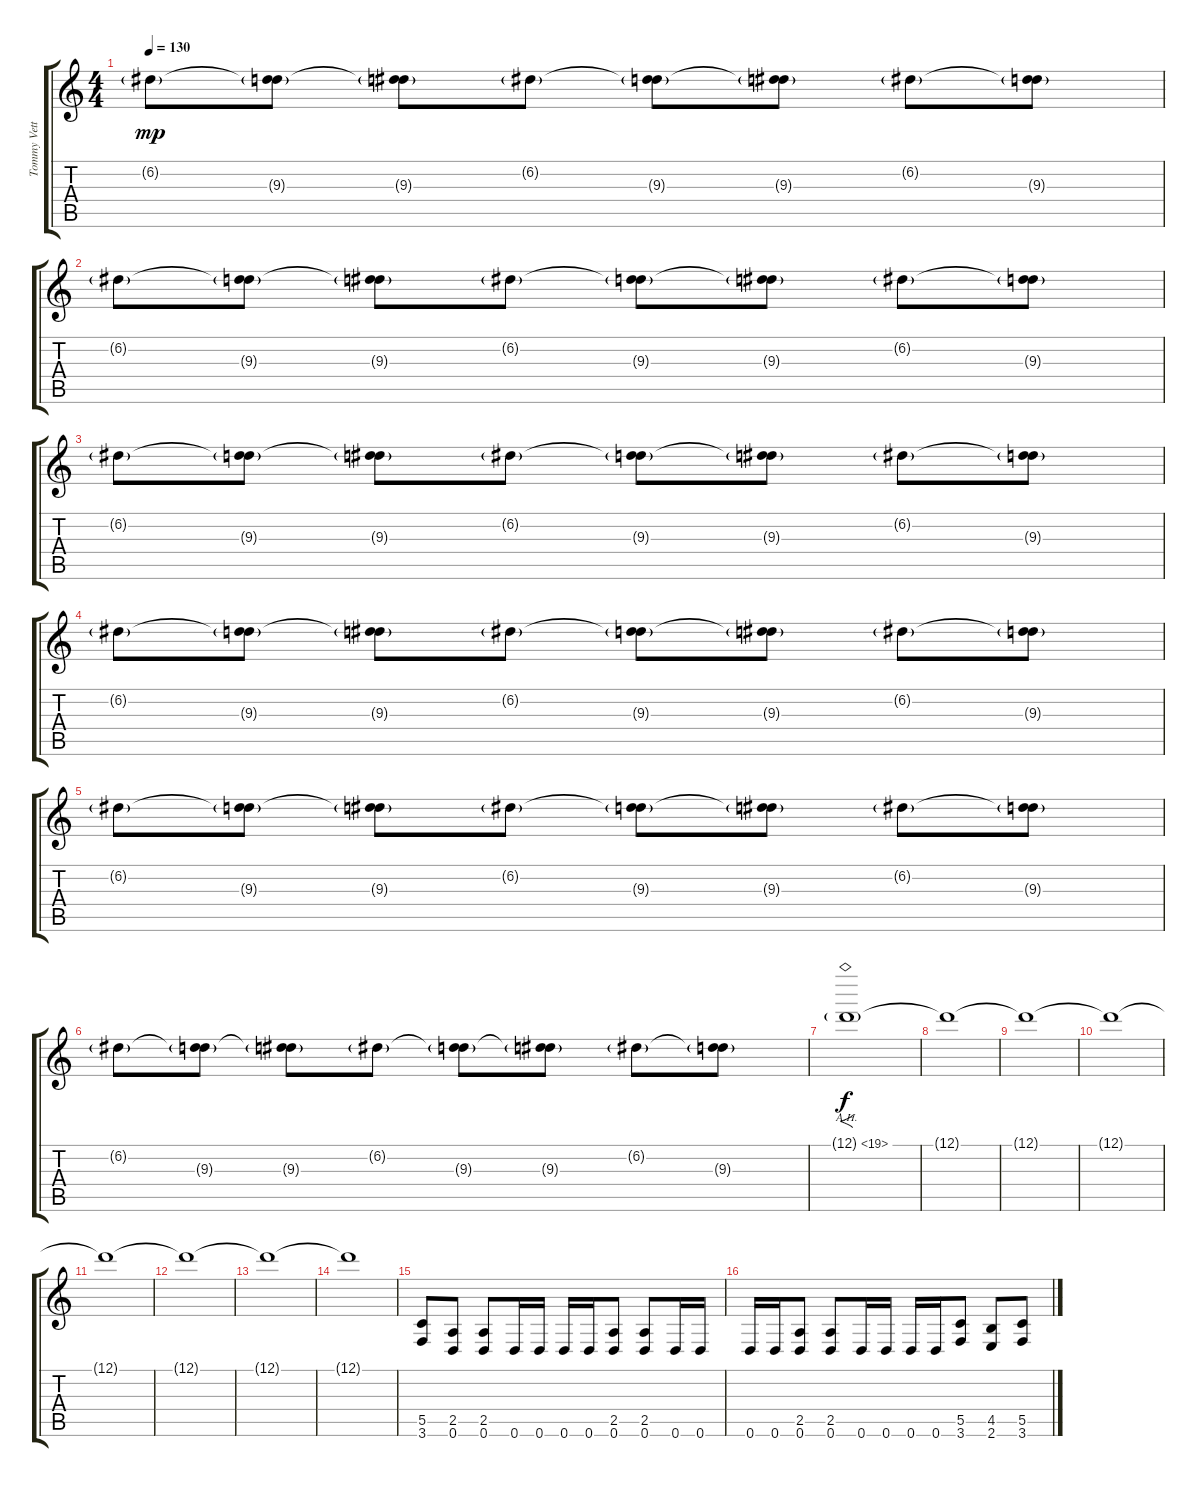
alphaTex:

\track ("Tommy Vetterli" "Tommy Vett") {instrument distortionguitar}
\staff {score tabs}
\tuning (D4 A3 F3 C3 G2 D2) {hide}
\ts (4 4)
\tempo 130
\clef g2
\ks c
6.2{g}.8{dy mp} (6.2{t} 9.3{g}).8 (6.2{t} 9.3{g}).8 6.2{g}.8 (6.2{t} 9.3{g}).8 (6.2{t} 9.3{g}).8 6.2{g}.8 (6.2{t} 9.3{g}).8 |
6.2{g}.8 (6.2{t} 9.3{g}).8 (6.2{t} 9.3{g}).8 6.2{g}.8 (6.2{t} 9.3{g}).8 (6.2{t} 9.3{g}).8 6.2{g}.8 (6.2{t} 9.3{g}).8 |
6.2{g}.8 (6.2{t} 9.3{g}).8 (6.2{t} 9.3{g}).8 6.2{g}.8 (6.2{t} 9.3{g}).8 (6.2{t} 9.3{g}).8 6.2{g}.8 (6.2{t} 9.3{g}).8 |
6.2{g}.8 (6.2{t} 9.3{g}).8 (6.2{t} 9.3{g}).8 6.2{g}.8 (6.2{t} 9.3{g}).8 (6.2{t} 9.3{g}).8 6.2{g}.8 (6.2{t} 9.3{g}).8 |
6.2{g}.8 (6.2{t} 9.3{g}).8 (6.2{t} 9.3{g}).8 6.2{g}.8 (6.2{t} 9.3{g}).8 (6.2{t} 9.3{g}).8 6.2{g}.8 (6.2{t} 9.3{g}).8 |
6.2{g}.8 (6.2{t} 9.3{g}).8 (6.2{t} 9.3{g}).8 6.2{g}.8 (6.2{t} 9.3{g}).8 (6.2{t} 9.3{g}).8 6.2{g}.8 (6.2{t} 9.3{g}).8 |
12.1{ah 7 g}.1{f dy f} |
12.1{t}.1 |
12.1{t}.1 |
12.1{t}.1 |
12.1{t}.1 |
12.1{t}.1 |
12.1{t}.1 |
12.1{t}.1 |
(5.5 3.6).8 (2.5 0.6).8 (2.5 0.6).8 0.6.16 0.6.16 0.6.16 0.6.16 (2.5 0.6).8 (2.5 0.6).8 0.6.16 0.6.16 |
0.6.16 0.6.16 (2.5 0.6).8 (2.5 0.6).8 0.6.16 0.6.16 0.6.16 0.6.16 (5.5 3.6).8 (4.5 2.6).8 (5.5 3.6).8
